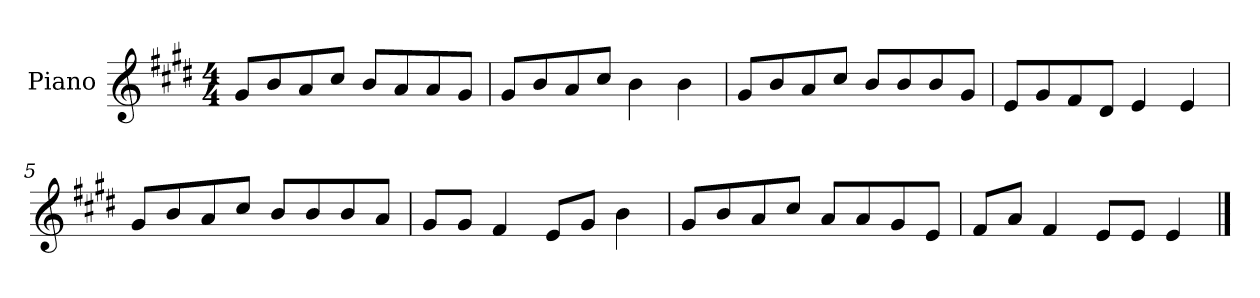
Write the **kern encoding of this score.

**kern
*part1
*staff1
*I"Piano
*I'P-no
*clefG2
*k[f#c#g#d#]
*M4/4
*MM90
=1
8g#/L
8b/
8a/
8cc#/J
8b/L
8a/
8a/
8g#/J
=2
8g#/L
8b/
8a/
8cc#/J
4b\
4b\
=3
8g#/L
8b/
8a/
8cc#/J
8b/L
8b/
8b/
8g#/J
=4
8e/L
8g#/
8f#/
8d#/J
4e/
4e/
=5
8g#/L
8b/
8a/
8cc#/J
8b/L
8b/
8b/
8a/J
!!LO:LB:g=z
=6
8g#/L
8g#/J
4f#/
8e/L
8g#/J
4b\
=7
8g#/L
8b/
8a/
8cc#/J
8a/L
8a/
8g#/
8e/J
=8
8f#/L
8a/J
4f#/
8e/L
8e/J
4e/
==
*-
